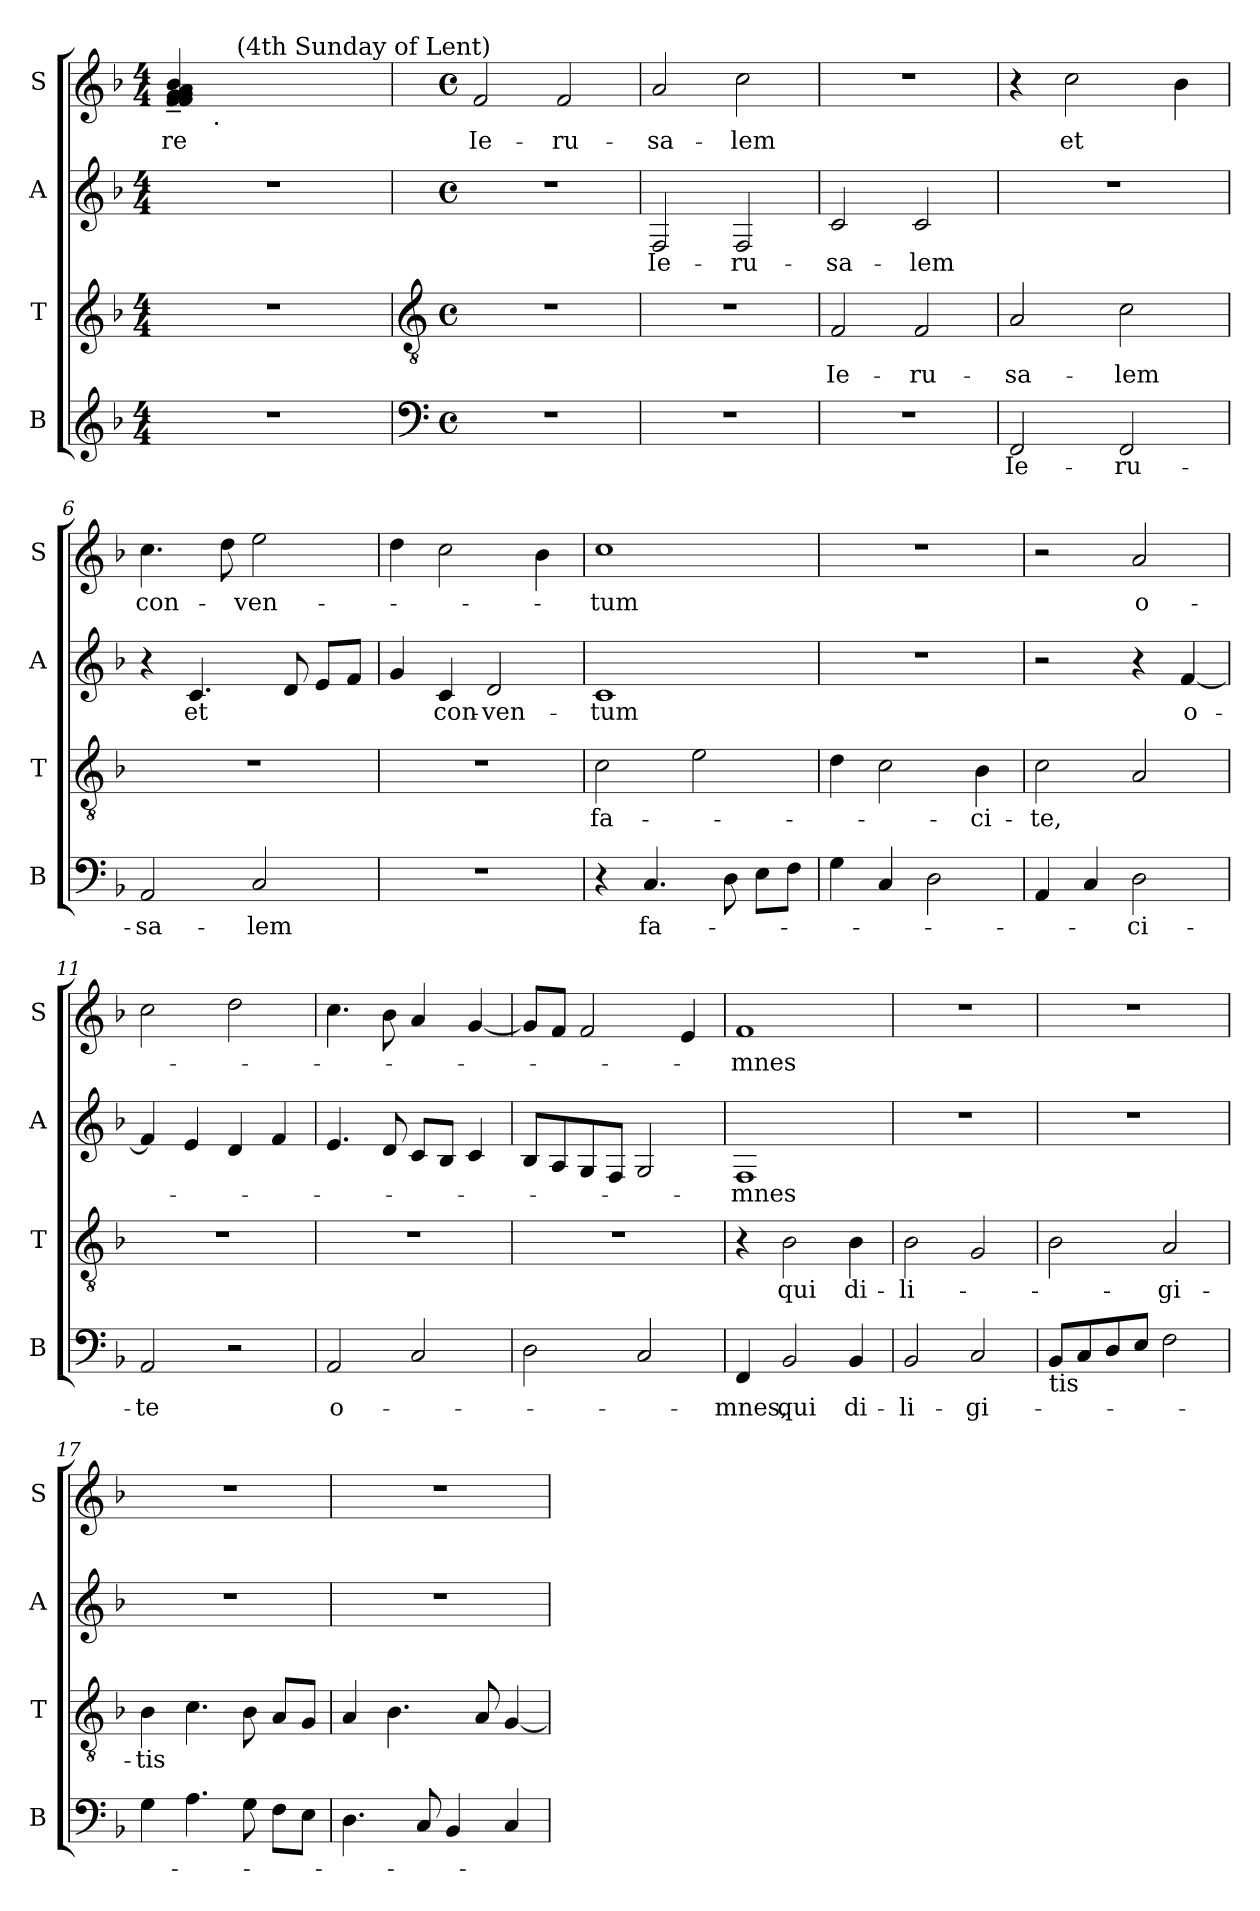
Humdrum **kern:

**kern	**text	**kern	**text	**kern	**text	**kern	**text
*part4	*part4	*part3	*part3	*part2	*part2	*part1	*part1
*staff4	*staff4	*staff3	*staff3	*staff2	*staff2	*staff1	*staff1
*I"B	*	*I"T	*	*I"A	*	*I"S	*
*I'B	*	*I'T	*	*I'A	*	*I'S	*
*clefG2	*	*clefG2	*	*clefG2	*	*clefG2	*
*k[b-]	*	*k[b-]	*	*k[b-]	*	*k[b-]	*
*F:	*	*F:	*	*F:	*	*F:	*
*M4/4	*	*M4/4	*	*M4/4	*	*M4/4	*
=1	=1	=1	=1	=1	=1	=1	=1
!	!	!	!	!	!	!	!LO:LY:b
*	*	*	*	*	*	*^	*
1r	.	1r	.	1r	.	((<4f/~< 4f/~< 4f/~< 4g/~< 4g/~< 4a/~< 4b-/~<	8.ryy	-re
!	!	!	!	!	!	!	!LO:TX:b:t=.	!
.	.	.	.	.	.	.	2ryy	.
!	!	!	!	!	!	!LO:TX:a:t=(4th Sunday of Lent)	!	!
.	.	.	.	.	.	2.ryy	.	.
.	.	.	.	.	.	.	4ryy	.
.	.	.	.	.	.	.	16ryy	.
*	*	*	*	*	*	*v	*v	*
!!LO:LB:g=z
=2	=2	=2	=2	=2	=2	=2	=2
*clefF4	*	*clefGv2	*	*	*	*	*
*M4/4	*	*M4/4	*	*M4/4	*	*M4/4	*
*met(c)	*	*met(c)	*	*met(c)	*	*met(c)	*
*	*	*	*	*	*	*^	*
!	!	!	!	!	!	!	!	!LO:LY:b
*	*	*	*	*	*	*v	*v	*
1r	.	1r	.	1r	.	2f/	Ie-
!	!	!	!	!	!	!	!LO:LY:b
.	.	.	.	.	.	2f/	-ru-
=3	=3	=3	=3	=3	=3	=3	=3
!	!	!	!	!	!LO:LY:b	!	!LO:LY:b
1r	.	1r	.	2F/	Ie-	2a/	-sa-
!	!	!	!	!	!LO:LY:b	!	!LO:LY:b
.	.	.	.	2F/	-ru-	2cc\	-lem
=4	=4	=4	=4	=4	=4	=4	=4
!	!	!	!LO:LY:b	!	!LO:LY:b	!	!
1r	.	2F/	Ie-	2c/	-sa-	1r	.
!	!	!	!LO:LY:b	!	!LO:LY:b	!	!
.	.	2F/	-ru-	2c/	-lem	.	.
=5	=5	=5	=5	=5	=5	=5	=5
!	!LO:LY:b	!	!LO:LY:b	!	!	!	!
2FF/	Ie-	2A/	-sa-	1r	.	4r	.
!	!	!	!	!	!	!	!LO:LY:b
.	.	.	.	.	.	2cc\	et
!	!LO:LY:b	!	!LO:LY:b	!	!	!	!
2FF/	-ru-	2c\	-lem	.	.	.	.
.	.	.	.	.	.	4b-\	.
=6	=6	=6	=6	=6	=6	=6	=6
!	!LO:LY:b	!	!	!	!	!	!LO:LY:b
2AA/	-sa-	1r	.	4r	.	4.cc\	con-
!	!	!	!	!	!LO:LY:b	!	!
.	.	.	.	4.c/	et	.	.
.	.	.	.	.	.	8dd\	.
!	!LO:LY:b	!	!	!	!	!	!LO:LY:b
2C/	-lem	.	.	.	.	2ee\	-ven-
.	.	.	.	8d/	.	.	.
.	.	.	.	8e/L	.	.	.
.	.	.	.	8f/J	.	.	.
=7	=7	=7	=7	=7	=7	=7	=7
1r	.	1r	.	4g/	.	4dd\	.
!	!	!	!	!	!LO:LY:b	!	!
.	.	.	.	4c/	con-	2cc\	.
!	!	!	!	!	!LO:LY:b:rj	!	!
.	.	.	.	2d/	-ven-	.	.
.	.	.	.	.	.	4b-\	.
=8	=8	=8	=8	=8	=8	=8	=8
!	!	!	!LO:LY:b	!	!LO:LY:b	!	!LO:LY:b
4r	.	2c\	fa-	1c	-tum	1cc	-tum
!	!LO:LY:b	!	!	!	!	!	!
4.C/	fa-	.	.	.	.	.	.
.	.	2e\	.	.	.	.	.
8D\	.	.	.	.	.	.	.
8E\L	.	.	.	.	.	.	.
8F\J	.	.	.	.	.	.	.
=9	=9	=9	=9	=9	=9	=9	=9
4G\	.	4d\	.	1r	.	1r	.
4C/	.	2c\	.	.	.	.	.
2D\	.	.	.	.	.	.	.
!	!	!	!LO:LY:b	!	!	!	!
.	.	4B-\	-ci-	.	.	.	.
!!LO:LB:g=z
=10	=10	=10	=10	=10	=10	=10	=10
!	!	!	!LO:LY:b	!	!	!	!
4AA/	.	2c\	-te,	2r	.	2r	.
4C/	.	.	.	.	.	.	.
!	!LO:LY:b	!	!	!	!	!	!LO:LY:b
2D\	-ci-	2A/	.	4r	.	2a/	o-
!	!	!	!	!	!LO:LY:b	!	!
.	.	.	.	[<4f/	o-	.	.
=11	=11	=11	=11	=11	=11	=11	=11
!	!LO:LY:b	!	!	!	!	!	!
2AA/	-te	1r	.	4f/]	.	2cc\	.
.	.	.	.	4e/	.	.	.
2r	.	.	.	4d/	.	2dd\	.
.	.	.	.	4f/	.	.	.
=12	=12	=12	=12	=12	=12	=12	=12
!	!LO:LY:b	!	!	!	!	!	!
2AA/	o-	1r	.	4.e/	.	4.cc\	.
.	.	.	.	8d/	.	8b-\	.
2C/	.	.	.	8c/L	.	4a/	.
.	.	.	.	8B-/J	.	.	.
.	.	.	.	4c/	.	[<4g/	.
=13	=13	=13	=13	=13	=13	=13	=13
2D\	.	1r	.	8B-/L	.	8g/L]	.
.	.	.	.	8A/	.	8f/J	.
.	.	.	.	8G/	.	2f/	.
.	.	.	.	8F/J	.	.	.
2C/	.	.	.	2G/	.	.	.
.	.	.	.	.	.	4e/	.
=14	=14	=14	=14	=14	=14	=14	=14
!	!LO:LY:b	!	!	!	!LO:LY:b	!	!LO:LY:b
4FF/	-mnes,	4r	.	1F	-mnes	1f	-mnes
!	!LO:LY:b	!	!LO:LY:b	!	!	!	!
2BB-/	qui	2B-\	qui	.	.	.	.
!	!LO:LY:b	!	!LO:LY:b	!	!	!	!
4BB-/	di-	4B-\	di-	.	.	.	.
=15	=15	=15	=15	=15	=15	=15	=15
!	!LO:LY:b	!	!LO:LY:b	!	!	!	!
2BB-/	-li-	2B-\	-li-	1r	.	1r	.
!	!LO:LY:b	!	!	!	!	!	!
2C/	-gi-	2G/	.	.	.	.	.
!!LO:PB:g=z
=16	=16	=16	=16	=16	=16	=16	=16
!LO:TX:b:t=tis	!	!	!	!	!	!	!
8BB-/L	.	2B-\	.	1r	.	1r	.
8C/	.	.	.	.	.	.	.
8D/	.	.	.	.	.	.	.
8E/J	.	.	.	.	.	.	.
!	!	!	!LO:LY:b	!	!	!	!
2F\	.	2A/	-gi-	.	.	.	.
=17	=17	=17	=17	=17	=17	=17	=17
!	!	!	!LO:LY:b	!	!	!	!
4G\	.	4B-\	-tis	1r	.	1r	.
4.A\	.	4.c\	.	.	.	.	.
8G\	.	8B-\	.	.	.	.	.
8F\L	.	8A/L	.	.	.	.	.
8E\J	.	8G/J	.	.	.	.	.
=18	=18	=18	=18	=18	=18	=18	=18
4.D\	.	4A/	.	1r	.	1r	.
.	.	4.B-\	.	.	.	.	.
8C/	.	.	.	.	.	.	.
4BB-/	.	.	.	.	.	.	.
.	.	8A/	.	.	.	.	.
4C/	.	[<4G/	.	.	.	.	.
=	=	=	=	=	=	=	=
*-	*-	*-	*-	*-	*-	*-	*-
